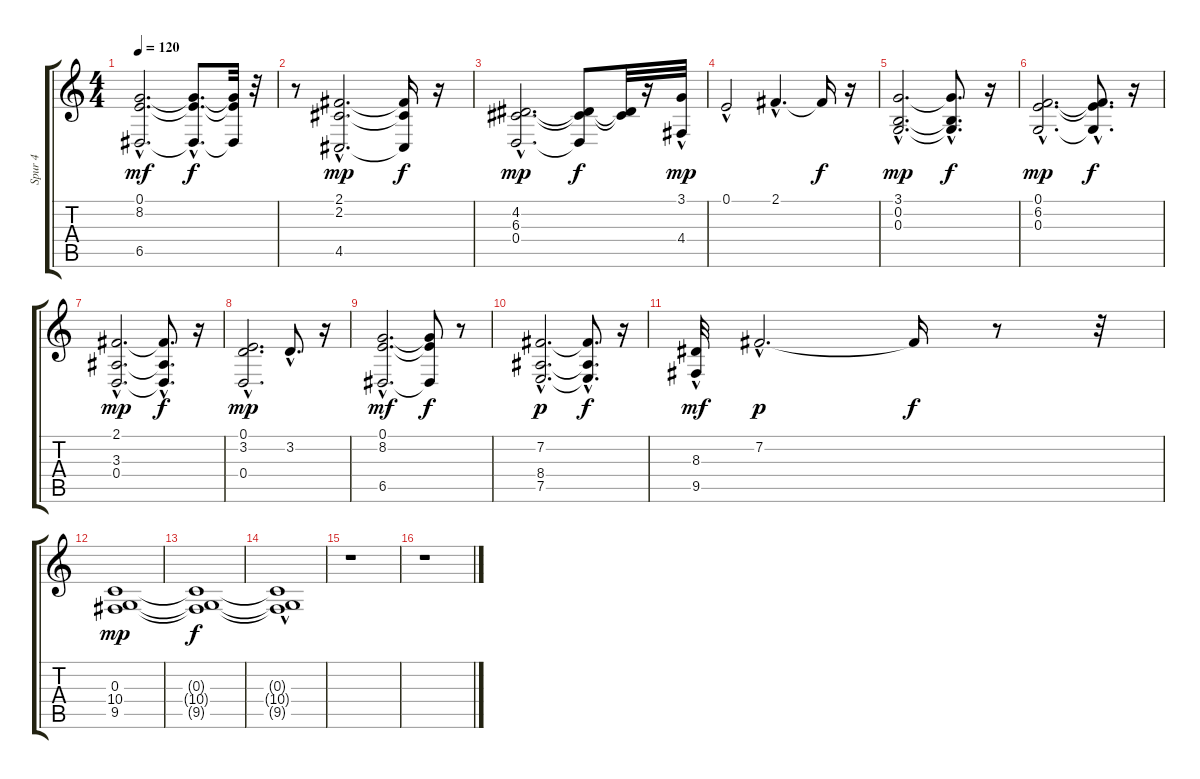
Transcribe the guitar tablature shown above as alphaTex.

\track ("Spur 4" "Spur 4") {instrument pad5bowed}
\staff {score tabs}
\tuning (E4 B3 G3 D3 A2 E2) {hide}
\ts (4 4)
\tempo 120
\clef g2
\ks c
(0.1{hac} 8.2{hac} 6.5{hac}).2{d dy mf} (0.1{hac t} 8.2{hac t} 6.5{hac t}).8{d dy f} (0.1{t} 8.2{t} 6.5{t}).32 r.32 |
r.8 (2.1{hac} 2.2{hac} 4.5{hac}).2{d dy mp} (2.1{t} 2.2{t} 4.5{t}).16{dy f} r.16 |
(4.2{hac} 6.3{hac} 0.4{hac}).2{d dy mp} (4.2{t} 6.3{t} 0.4{t}).8{dy f} (4.2{t} 6.3{t}).32 r.16 (3.1{hac} 4.4{hac}).32{dy mp} |
0.1{hac}.2 2.1{hac}.4{d} 2.1{t}.16{dy f} r.16 |
(3.1{hac} 0.2{hac} 0.3{hac}).2{d dy mp} (3.1{hac t} 0.2{hac t} 0.3{hac t}).8{d dy f} r.16 |
(0.1{hac} 6.2{hac} 0.3{hac}).2{d dy mp} (0.1{hac t} 6.2{t} 0.3{hac t}).8{d dy f} r.16 |
(2.1{hac} 3.3{hac} 0.4{hac}).2{d dy mp} (2.1{hac t} 3.3{hac t} 0.4{hac t}).8{d dy f} r.16 |
(0.1{hac} 3.2{hac} 0.4).2{d dy mp} 3.2{hac}.8{d} r.16 |
(0.1{hac} 8.2{hac} 6.5{hac}).2{d dy mf} (0.1{t} 8.2{t} 6.5{t}).8{dy f} r.8 |
(7.2{hac} 8.4{hac} 7.5{hac}).2{d dy p} (7.2{hac t} 8.4{hac t} 7.5{hac t}).8{d dy f} r.16 |
(8.3{hac} 9.5{hac}).32{dy mf} 7.2{hac}.2{d dy p} 7.2{t}.16{dy f} r.8 r.32 |
(0.3 10.4 9.5).1{dy mp} |
(0.3{t} 10.4{t} 9.5{t}).1{dy f} |
(0.3{t} 10.4{hac t} 9.5{t}).1 |
r.1 |
r.1
